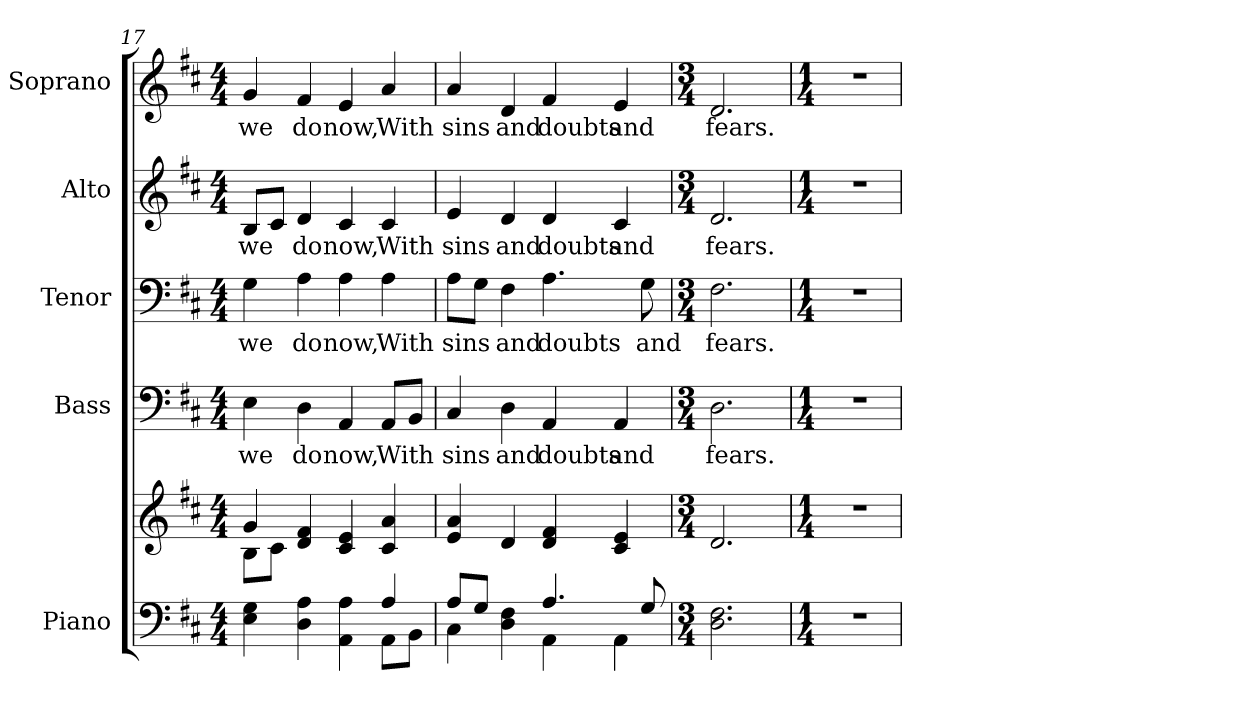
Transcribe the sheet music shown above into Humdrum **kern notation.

**kern	**kern	**kern	**text	**kern	**text	**kern	**text	**kern	**text
*part5	*part5	*part4	*part4	*part3	*part3	*part2	*part2	*part1	*part1
*staff6	*staff5	*staff4	*staff4	*staff3	*staff3	*staff2	*staff2	*staff1	*staff1
*I"Piano	*	*I"Bass	*	*I"Tenor	*	*I"Alto	*	*I"Soprano	*
*I'Pno.	*	*I'B.	*	*I'T.	*	*I'A.	*	*I'S.	*
*clefF4	*clefG2	*clefF4	*	*clefF4	*	*clefG2	*	*clefG2	*
*k[f#c#]	*k[f#c#]	*k[f#c#]	*	*k[f#c#]	*	*k[f#c#]	*	*k[f#c#]	*
*D:	*D:	*D:	*	*D:	*	*D:	*	*D:	*
*M4/4	*M4/4	*M4/4	*	*M4/4	*	*M4/4	*	*M4/4	*
=17	=17	=17	=17	=17	=17	=17	=17	=17	=17
*^	*^	*	*	*	*	*	*	*	*
!	!	!	!	!	!LO:LY:b:color=#000000	!	!	!	!	!	!
!	!	!	!	!	!	!	!LO:LY:b:color=#000000	!	!	!	!
!	!	!	!	!	!	!	!	!	!LO:LY:b:color=#000000	!	!
!	!	!	!	!	!	!	!	!	!	!	!LO:LY:b:color=#000000
4Ei\ 4Gi	2ryy	4gi/	8Bi\L	4Ei\	we	4Gi\	we	8Bi/L	we	4gi/	we
.	.	.	8c#i\J	.	.	.	.	8c#i/J	.	.	.
!	!	!	!	!	!LO:LY:b:color=#000000	!	!	!	!	!	!
!	!	!	!	!	!	!	!LO:LY:b:color=#000000	!	!	!	!
!	!	!	!	!	!	!	!	!	!LO:LY:b:color=#000000	!	!
!	!	!	!	!	!	!	!	!	!	!	!LO:LY:b:color=#000000
4Di\ 4Ai	.	4di/ 4f#i	4ryy	4Di\	do	4Ai\	do	4di/	do	4f#i/	do
!	!	!	!	!	!LO:LY:b:color=#000000	!	!	!	!	!	!
!	!	!	!	!	!	!	!LO:LY:b:color=#000000	!	!	!	!
!	!	!	!	!	!	!	!	!	!LO:LY:b:color=#000000	!	!
!	!	!	!	!	!	!	!	!	!	!	!LO:LY:b:color=#000000
4AAi\ 4Ai	4ryy	4c#i/ 4ei	2ryy	4AAi/	now,	4Ai\	now,	4c#i/	now,	4ei/	now,
!	!	!	!	!	!LO:LY:b:color=#000000	!	!	!	!	!	!
!	!	!	!	!	!	!	!LO:LY:b:color=#000000	!	!	!	!
!	!	!	!	!	!	!	!	!	!LO:LY:b:color=#000000	!	!
!	!	!	!	!	!	!	!	!	!	!	!LO:LY:b:color=#000000
4Ai/	8AAi\L	4c#i/ 4ai	.	8AAi/L	With	4Ai\	With	4c#i/	With	4ai/	With
.	8BBi\J	.	.	8BBi/J	.	.	.	.	.	.	.
*	*	*v	*v	*	*	*	*	*	*	*	*
!!LO:PB:g=z
=18	=18	=18	=18	=18	=18	=18	=18	=18	=18	=18
!	!	!	!	!LO:LY:b:color=#000000	!	!	!	!	!	!
!	!	!	!	!	!	!LO:LY:b:color=#000000	!	!	!	!
!	!	!	!	!	!	!	!	!LO:LY:b:color=#000000	!	!
!	!	!	!	!	!	!	!	!	!	!LO:LY:b:color=#000000
8Ai/L	4C#i\	4ei/ 4ai	4C#i/	sins	8Ai\L	sins	4ei/	sins	4ai/	sins
8Gi/J	.	.	.	.	8Gi\J	.	.	.	.	.
!	!	!	!	!LO:LY:b:color=#000000	!	!	!	!	!	!
!	!	!	!	!	!	!LO:LY:b:color=#000000	!	!	!	!
!	!	!	!	!	!	!	!	!LO:LY:b:color=#000000	!	!
!	!	!	!	!	!	!	!	!	!	!LO:LY:b:color=#000000
4Di\ 4F#i	4ryy	4di/	4Di\	and	4F#i\	and	4di/	and	4di/	and
!	!	!	!	!LO:LY:b:color=#000000	!	!	!	!	!	!
!	!	!	!	!	!	!LO:LY:b:color=#000000	!	!	!	!
!	!	!	!	!	!	!	!	!LO:LY:b:color=#000000	!	!
!	!	!	!	!	!	!	!	!	!	!LO:LY:b:color=#000000
4.Ai/	4AAi\	4di/ 4f#i	4AAi/	doubts	4.Ai\	doubts	4di/	doubts	4f#i/	doubts
!	!	!	!	!LO:LY:b:color=#000000	!	!	!	!	!	!
!	!	!	!	!	!	!	!	!LO:LY:b:color=#000000	!	!
!	!	!	!	!	!	!	!	!	!	!LO:LY:b:color=#000000
.	4AAi\	4c#i/ 4ei	4AAi/	and	.	.	4c#i/	and	4ei/	and
!	!	!	!	!	!	!LO:LY:b:color=#000000	!	!	!	!
8Gi/	.	.	.	.	8Gi\	and	.	.	.	.
*v	*v	*	*	*	*	*	*	*	*	*
=19	=19	=19	=19	=19	=19	=19	=19	=19	=19
*M3/4	*M3/4	*M3/4	*	*M3/4	*	*M3/4	*	*M3/4	*
!	!	!	!LO:LY:b:color=#000000	!	!	!	!	!	!
!	!	!	!	!	!LO:LY:b:color=#000000	!	!	!	!
!	!	!	!	!	!	!	!LO:LY:b:color=#000000	!	!
!	!	!	!	!	!	!	!	!	!LO:LY:b:color=#000000
2.Di\ 2.F#i	2.di/	2.Di\	fears.	2.F#i\	fears.	2.di/	fears.	2.di/	fears.
!!LO:PB:g=z
=20	=20	=20	=20	=20	=20	=20	=20	=20	=20
*M1/4	*M1/4	*M1/4	*	*M1/4	*	*M1/4	*	*M1/4	*
!LO:N:vis=1	!LO:N:vis=1	!LO:N:vis=1	!	!LO:N:vis=1	!	!LO:N:vis=1	!	!LO:N:vis=1	!
4r	4r	4r	.	4r	.	4r	.	4r	.
=	=	=	=	=	=	=	=	=	=
*-	*-	*-	*-	*-	*-	*-	*-	*-	*-
